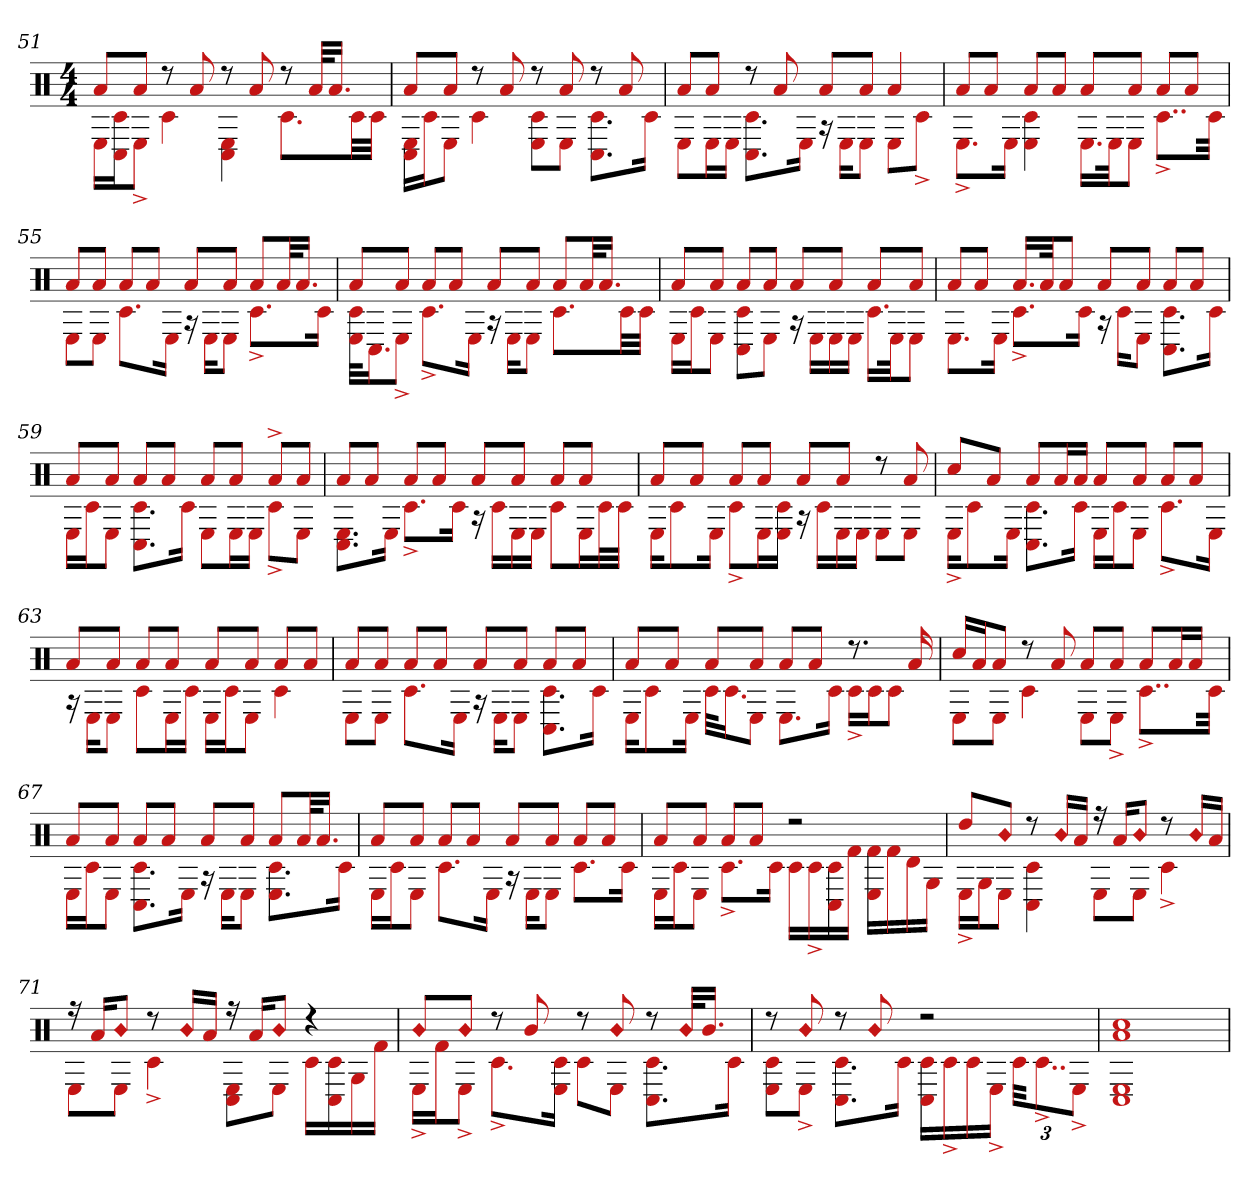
**kern
*part1
*staff1
*clefX
*k[]
*M4/4
=51
*^
8aL	16ELL
.	16C# 16c#J
8aJ	8E^J
8r	4c#
8a	.
8r	4C# 4E
8a	.
8r	8.c#L
32aKLL	.
16.aJJ	.
.	32c#LL
.	32c#JJJ
=52	=52
8aL	16E 16C#LL
.	16c#J
8aJ	8EJ
8r	4c#
8a	.
8r	8c# 8EL
8a	8EJ
8r	8.C# 8.c#L
8a	.
.	16c#Jk
=53	=53
8aL	8EL
8aJ	16EL
.	16EJJ
8r	8.C# 8.c#L
8a	.
.	16EJk
8aL	16r
.	16EKL
8aJ	8EJ
4a	8EL
.	8c#^J
=54	=54
8aL	8.E^L
8aJ	.
.	16EJk
8aL	4E 4c#
8aJ	.
8aL	16.ELL
.	32EJk
8aJ	8EJ
8aL	8..c#^L
8aJ	.
.	32c#Jkk
=55	=55
8aL	8EL
8aJ	8EJ
8aL	8.c#L
8aJ	.
.	16EJk
8aL	16r
.	16EKL
8aJ	8EJ
8aL	8.c#^L
32akL	.
16.aJJ	.
.	16c#Jk
=56	=56
8aL	32c# 32EKLL
.	16.C#J
8aJ	8E^J
8aL	8.c#^L
8aJ	.
.	16EJk
8aL	16r
.	16EKL
8aJ	8EJ
8aL	8.c#L
32akL	.
16.aJJ	.
.	32c#LL
.	32c#JJJ
=57	=57
8aL	16ELL
.	16c#J
8aJ	8EJ
8aL	8C# 8c#L
8aJ	8EJ
8aL	16r
.	16ELL
8aJ	16E
.	16EJJ
8aL	16.c#LL
.	32EJk
8aJ	8EJ
=58	=58
8aL	8.EL
8aJ	.
.	16EJk
16.aLL	8.c#^L
32aJk	.
8aJ	.
.	16c#Jk
8aL	16r
.	16c#KL
8aJ	8EJ
8aL	8.c# 8.C#L
8aJ	.
.	16c#Jk
=59	=59
8aL	16ELL
.	16c#J
8aJ	8EJ
8aL	8.C# 8.c#L
8aJ	.
.	16c#Jk
8aL	8EL
8aJ	16EL
.	16EJJ
8a^L	8c#^L
8aJ	8EJ
=60	=60
8aL	8.E 8.C#L
8aJ	.
.	16EJk
8aL	8.c#^L
8aJ	.
.	16c#Jk
8aL	16r
.	16c#LL
8aJ	16E
.	16EJJ
8aL	8c#L
8aJ	16EL
.	32c#L
.	32c#JJJ
=61	=61
8aL	16EKL
.	8c#
8aJ	.
.	16EJk
8aL	8c#^L
8aJ	16EL
.	16E 16c#JJ
8aL	16r
.	16c#LL
8aJ	16E
.	16EJJ
8r	8EL
8a	8EJ
=62	=62
8cc#L	16E^KL
.	8c#
8aJ	.
.	16EJk
8aL	8.c# 8.C#L
16aL	.
16aJJ	16c#Jk
8aL	16ELL
.	16c#J
8aJ	8EJ
8aL	8.c#^L
8aJ	.
.	16EJk
=63	=63
8aL	16r
.	16EKL
8aJ	8EJ
8aL	8c#L
8aJ	16EL
.	16c#JJ
8aL	16ELL
.	16c#J
8aJ	8EJ
8aL	4c#
8aJ	.
=64	=64
8aL	8EL
8aJ	8EJ
8aL	8.c#L
8aJ	.
.	16EJk
8aL	16r
.	16EKL
8aJ	8EJ
8aL	8.c# 8.C#L
8aJ	.
.	16c#Jk
=65	=65
8aL	16EKL
.	8c#
8aJ	.
.	16EJk
8aL	32c#KLL
.	16.c#J
8aJ	8EJ
8aL	8.EL
8aJ	.
.	16c#Jk
8.r	16c#^LL
.	16c#J
.	8c#J
16a	.
=66	=66
16cc#LL	8EL
16aJ	.
8aJ	8EJ
8r	4c#
8a	.
8aL	8EL
8aJ	8E^J
8aL	8..c#^L
16aL	.
16aJJ	.
.	32c#Jkk
=67	=67
8aL	16ELL
.	16c#J
8aJ	8EJ
8aL	8.c# 8.C#L
8aJ	.
.	16EJk
8aL	16r
.	16EKL
8aJ	8EJ
8aL	8.E 8.c#L
32akL	.
16.aJJ	.
.	16c#Jk
=68	=68
8aL	16ELL
.	16c#J
8aJ	8EJ
8aL	8.c#L
8aJ	.
.	16EJk
8aL	16r
.	16EKL
8aJ	8EJ
8aL	8.c#L
8aJ	.
.	16c#Jk
=69	=69
8aL	16ELL
.	16c#J
8aJ	8EJ
8aL	8.c#^L
8aJ	.
.	16c#Jk
2r	16c#LL
.	16c#^
.	16c# 16C#
.	16f#JJ
.	16E 16f#LL
.	16f#
.	16d
.	16GJJ
=70	=70
8ddL	16E^LL
.	16GJ
!LO:N:head=diamond	!
8bJ	8EJ
8r	4c# 4C#
!LO:N:head=diamond	!
16bLL	.
16aJJ	.
16r	8EL
16aKL	.
!LO:N:head=diamond	!
8bJ	8EJ
8r	4c#^
!LO:N:head=diamond	!
16bLL	.
16aJJ	.
=71	=71
16r	8EL
16aKL	.
!LO:N:head=diamond	!
8bJ	8EJ
8r	4c#^
!LO:N:head=diamond	!
16bLL	.
16aJJ	.
16r	8E 8C#L
16aKL	.
!LO:N:head=diamond	!
8bJ	8EJ
4r	16c#LL
.	16c# 16C#
.	16G
.	16f#JJ
=72	=72
!LO:N:head=diamond	!
8bL	16E^LL
.	16f#J
!LO:N:head=diamond	!
8bJ	8E^J
8r	8.c#^L
8b	.
.	16c# 16EJk
8r	8c#L
!LO:N:head=diamond	!
8b	8EJ
8r	8.c# 8.C#L
!LO:N:head=diamond	!
32bKLL	.
16.bJJ	.
.	16c#Jk
=73	=73
8r	8E 8c#L
!LO:N:head=diamond	!
8b	8E^J
8r	8.c# 8.C#L
!LO:N:head=diamond	!
8b	.
.	16c#Jk
2r	16C# 16c#LL
.	16c#^
.	16c#
.	16E^JJ
.	48c#KKL
.	12..c#^
.	12E^J
=74	=74
1a 1cc#	1E 1C#
*v	*v
=
*-
